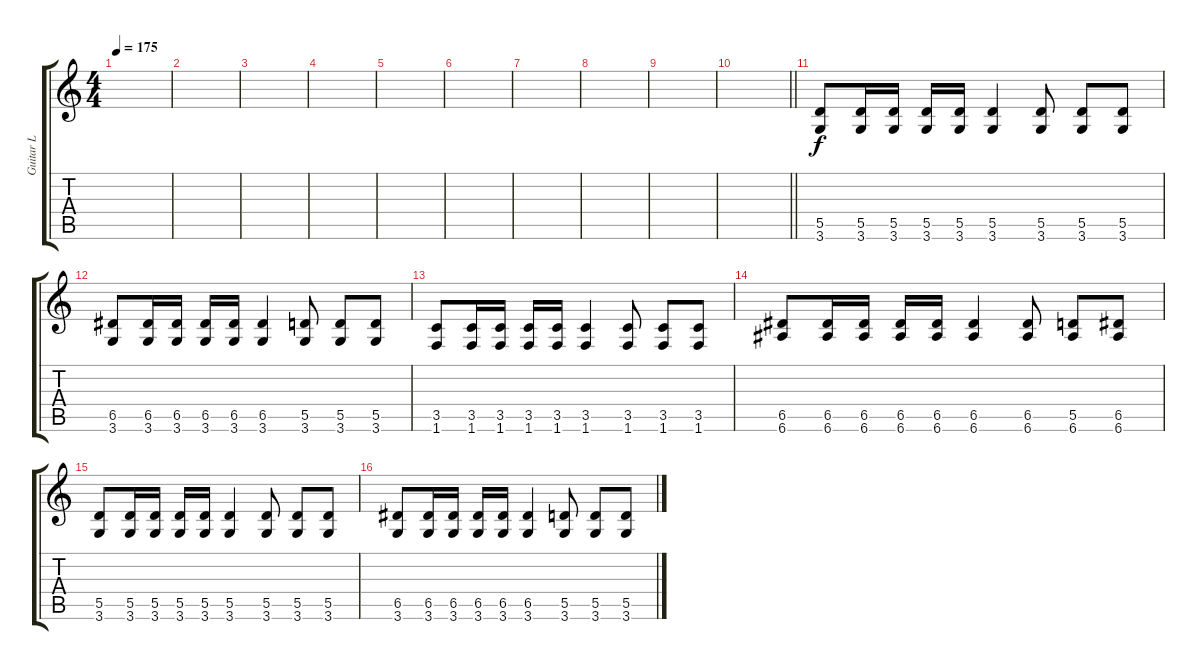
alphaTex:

\track ("Guitar L" "Guitar L") {instrument distortionguitar}
\staff {score tabs}
\tuning (E4 B3 G3 D3 A2 E2) {hide}
\ts (4 4)
\tempo 175
\clef g2
\ks c
|
|
|
|
|
|
|
|
|
\barLineRight lightlight
|
(5.5 3.6).8 (5.5 3.6).16 (5.5 3.6).16 (5.5 3.6).16 (5.5 3.6).16 (5.5 3.6).4 (5.5 3.6).8 (5.5 3.6).8 (5.5 3.6).8 |
(6.5 3.6).8 (6.5 3.6).16 (6.5 3.6).16 (6.5 3.6).16 (6.5 3.6).16 (6.5 3.6).4 (5.5 3.6).8 (5.5 3.6).8 (5.5 3.6).8 |
(3.5 1.6).8 (3.5 1.6).16 (3.5 1.6).16 (3.5 1.6).16 (3.5 1.6).16 (3.5 1.6).4 (3.5 1.6).8 (3.5 1.6).8 (3.5 1.6).8 |
(6.5 6.6).8 (6.5 6.6).16 (6.5 6.6).16 (6.5 6.6).16 (6.5 6.6).16 (6.5 6.6).4 (6.5 6.6).8 (5.5 6.6).8 (6.5 6.6).8 |
(5.5 3.6).8 (5.5 3.6).16 (5.5 3.6).16 (5.5 3.6).16 (5.5 3.6).16 (5.5 3.6).4 (5.5 3.6).8 (5.5 3.6).8 (5.5 3.6).8 |
(6.5 3.6).8 (6.5 3.6).16 (6.5 3.6).16 (6.5 3.6).16 (6.5 3.6).16 (6.5 3.6).4 (5.5 3.6).8 (5.5 3.6).8 (5.5 3.6).8
